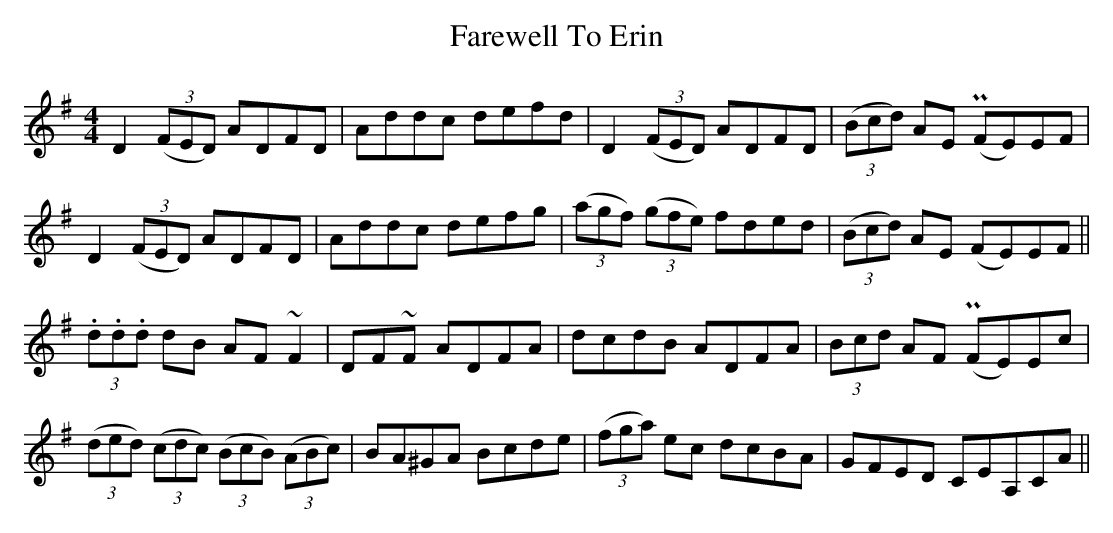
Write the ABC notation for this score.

X:1
T: Farewell To Erin
M: 4/4
L: 1/8
K: Gmaj
D2 ((3FED) ADFD|Addc defd|D2 ((3FED) ADFD|((3Bcd) AE P(FE)EF|
D2 ((3FED) ADFD|Addc defg|((3agf) ((3gfe) fded|((3Bcd) AE (FE)EF||
(3.d.d.d dB AF~F2|DF~F ADFA|dcdB ADFA|(3Bcd AF P(FE)Ec|
((3ded) ((3cdc) ((3BcB) ((3ABc)|BA^GA Bcde|((3fga) ec dcBA|GFED CEA,CA||
